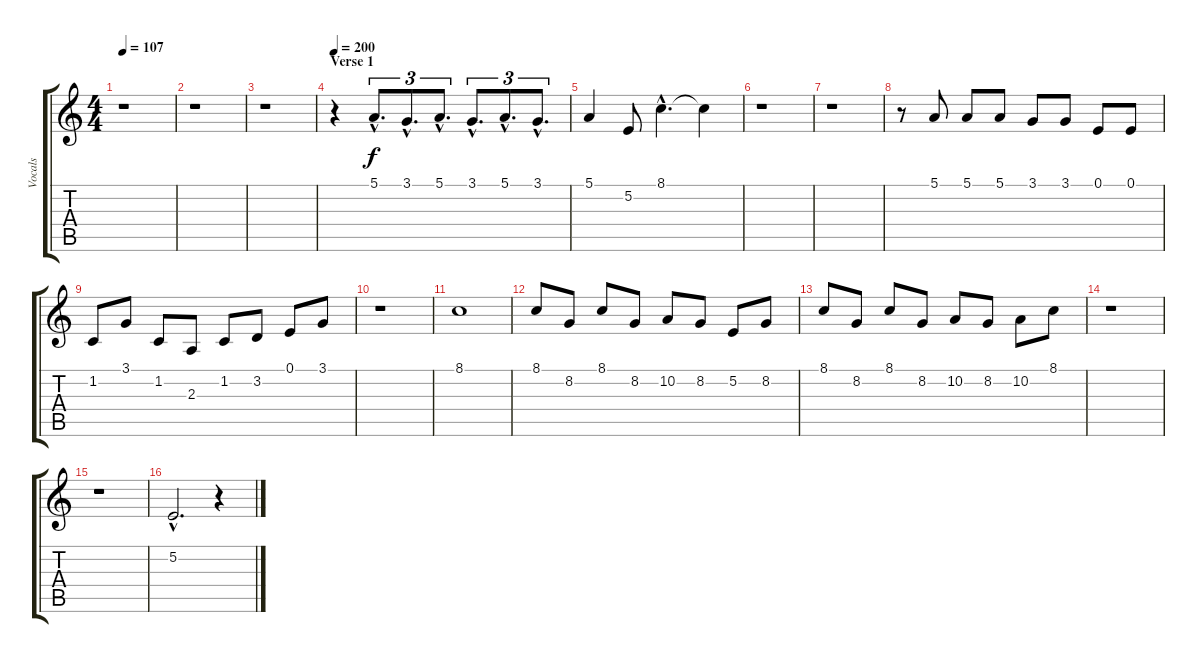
\track ("Vocals" "Vocals") {instrument lead2sawtooth}
\staff {score tabs}
\tuning (E4 B3 G3 D3 A2 E2) {hide}
\ts (4 4)
\tempo 107
\clef g2
\ks c
r.1{dy fff} |
r.1 |
r.1 |
\section ("" "Verse 1")
\tempo 200
r.4{volume 16} 5.1{hac}.8{d tu (3 2) dy f} 3.1{hac}.8{d tu (3 2)} 5.1{hac}.8{d tu (3 2)} 3.1{hac}.8{d tu (3 2)} 5.1{hac}.8{d tu (3 2)} 3.1{hac}.8{d tu (3 2)} |
5.1.4 5.2.8 8.1{hac}.4{d} 8.1{t}.4 |
r.1 |
r.1 |
r.8 5.1.8 5.1.8 5.1.8 3.1.8 3.1.8 0.1.8 0.1.8 |
1.2.8 3.1.8 1.2.8 2.3.8 1.2.8 3.2.8 0.1.8 3.1.8 |
r.1 |
8.1.1 |
8.1.8 8.2.8 8.1.8 8.2.8 10.2.8 8.2.8 5.2.8 8.2.8 |
8.1.8 8.2.8 8.1.8 8.2.8 10.2.8 8.2.8 10.2.8 8.1.8 |
r.1 |
r.1 |
5.2{hac}.2{d} r.4
